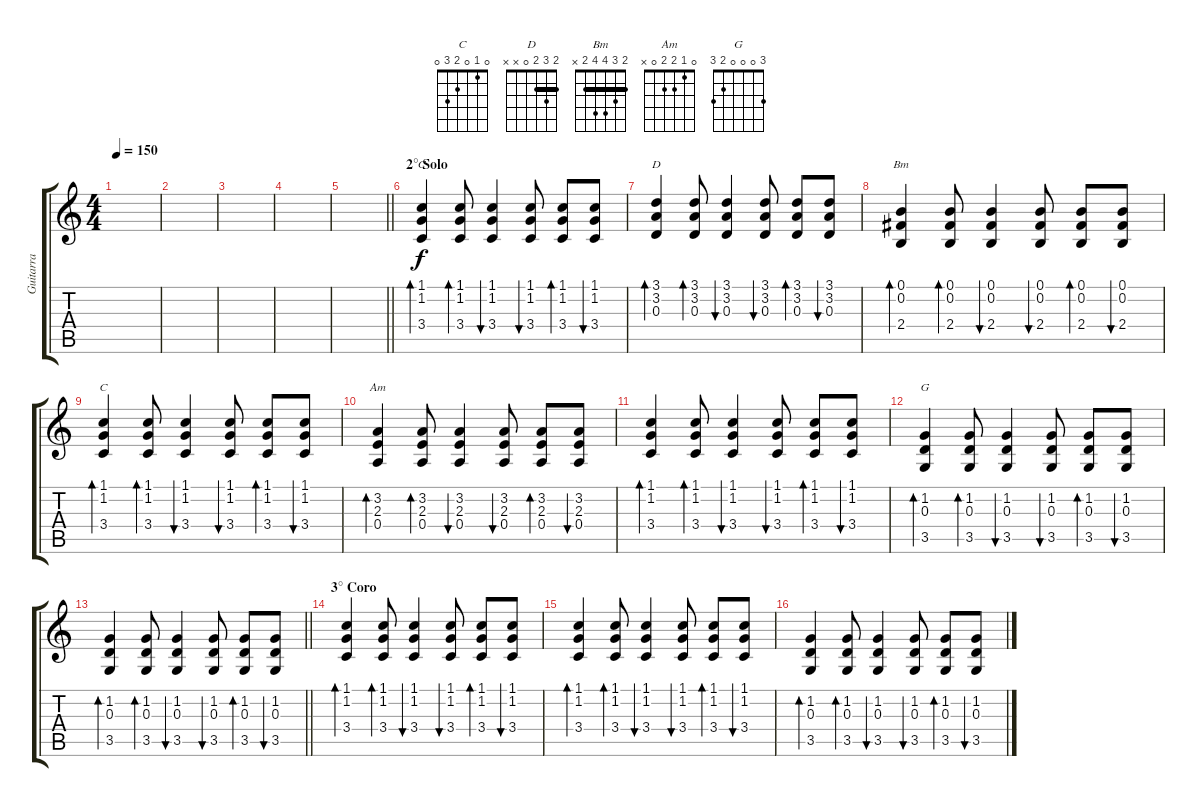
\track ("Guitarra" "Guitarra") {instrument overdrivenguitar}
\staff {score tabs}
\tuning (B3 Gb3 D3 A2 E2 B1) {hide}
\chord ("C" 0 1 0 2 3 x)
\chord ("D" 2 3 2 0 x x) {barre 2}
\chord ("Bm" 2 3 4 4 2 x) {barre 2}
\chord ("C" 0 1 0 2 3 0)
\chord ("Am" 0 1 2 2 0 x)
\chord ("G" 3 0 0 0 2 3)
\ts (4 4)
\tempo 150
\clef g2
\ks c
|
|
|
|
\barLineRight lightlight
|
\section ("" "2° Solo ")
(1.1 1.2 3.4).4{bd 60 ch "C"} (1.1 1.2 3.4).8{bd 60} (1.1 1.2 3.4).4{bu 60} (1.1 1.2 3.4).8{bu 60} (1.1 1.2 3.4).8{bd 60} (1.1 1.2 3.4).8{bu 60} |
(3.1 3.2 0.3).4{bd 60 ch "D"} (3.1 3.2 0.3).8{bd 60} (3.1 3.2 0.3).4{bu 60} (3.1 3.2 0.3).8{bu 60} (3.1 3.2 0.3).8{bd 60} (3.1 3.2 0.3).8{bu 60} |
(0.1 0.2 2.4).4{bd 60 ch "Bm"} (0.1 0.2 2.4).8{bd 60} (0.1 0.2 2.4).4{bu 60} (0.1 0.2 2.4).8{bu 60} (0.1 0.2 2.4).8{bd 60} (0.1 0.2 2.4).8{bu 60} |
(1.1 1.2 3.4).4{bd 60 ch "C"} (1.1 1.2 3.4).8{bd 60} (1.1 1.2 3.4).4{bu 60} (1.1 1.2 3.4).8{bu 60} (1.1 1.2 3.4).8{bd 60} (1.1 1.2 3.4).8{bu 60} |
(3.2 2.3 0.4).4{bd 60 ch "Am"} (3.2 2.3 0.4).8{bd 60} (3.2 2.3 0.4).4{bu 60} (3.2 2.3 0.4).8{bu 60} (3.2 2.3 0.4).8{bd 60} (3.2 2.3 0.4).8{bu 60} |
(1.1 1.2 3.4).4{bd 60} (1.1 1.2 3.4).8{bd 60} (1.1 1.2 3.4).4{bu 60} (1.1 1.2 3.4).8{bu 60} (1.1 1.2 3.4).8{bd 60} (1.1 1.2 3.4).8{bu 60} |
(1.2 0.3 3.5).4{bd 60 ch "G"} (1.2 0.3 3.5).8{bd 60} (1.2 0.3 3.5).4{bu 60} (1.2 0.3 3.5).8{bu 60} (1.2 0.3 3.5).8{bd 60} (1.2 0.3 3.5).8{bu 60} |
\barLineRight lightlight
(1.2 0.3 3.5).4{bd 60} (1.2 0.3 3.5).8{bd 60} (1.2 0.3 3.5).4{bu 60} (1.2 0.3 3.5).8{bu 60} (1.2 0.3 3.5).8{bd 60} (1.2 0.3 3.5).8{bu 60} |
\section ("" "3° Coro")
(1.1 1.2 3.4).4{bd 60} (1.1 1.2 3.4).8{bd 60} (1.1 1.2 3.4).4{bu 60} (1.1 1.2 3.4).8{bu 60} (1.1 1.2 3.4).8{bd 60} (1.1 1.2 3.4).8{bu 60} |
(1.1 1.2 3.4).4{bd 60} (1.1 1.2 3.4).8{bd 60} (1.1 1.2 3.4).4{bu 60} (1.1 1.2 3.4).8{bu 60} (1.1 1.2 3.4).8{bd 60} (1.1 1.2 3.4).8{bu 60} |
(1.2 0.3 3.5).4{bd 60} (1.2 0.3 3.5).8{bd 60} (1.2 0.3 3.5).4{bu 60} (1.2 0.3 3.5).8{bu 60} (1.2 0.3 3.5).8{bd 60} (1.2 0.3 3.5).8{bu 60}
